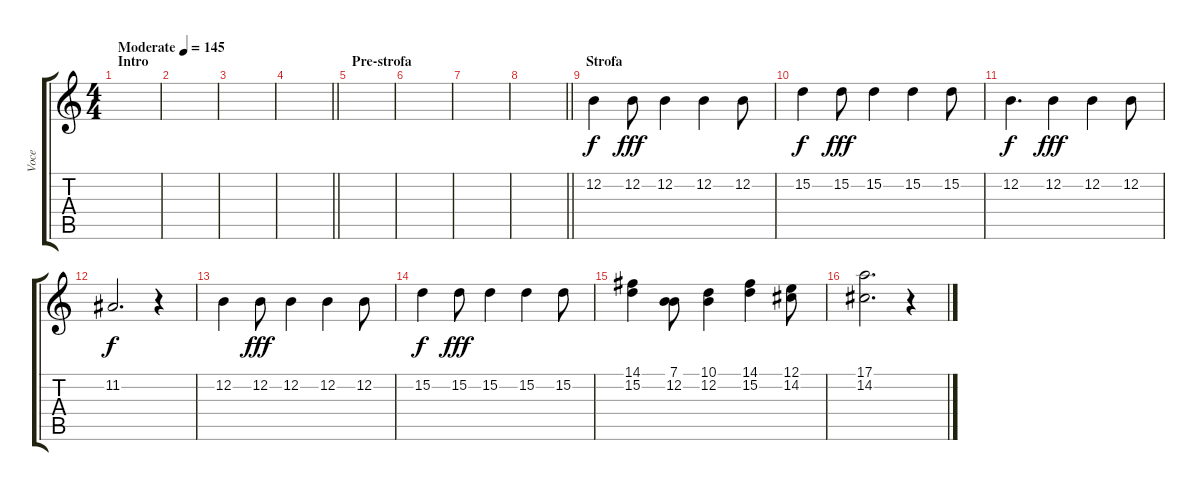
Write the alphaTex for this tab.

\track ("Voce" "Voce") {instrument lead6voice}
\staff {score tabs}
\tuning (E4 B3 G3 D3 A2 E2) {hide}
\ts (4 4)
\section ("" "Intro")
\tempo (145 "Moderate")
\clef g2
\ks c
|
|
|
\barLineRight lightlight
|
\section ("" "Pre-strofa")
|
|
|
\barLineRight lightlight
|
\section ("" "Strofa")
12.2.4 12.2.8{dy fff} 12.2.4 12.2.4 12.2.8 |
15.2.4{dy f} 15.2.8{dy fff} 15.2.4 15.2.4 15.2.8 |
12.2.4{d dy f} 12.2.4{dy fff} 12.2.4 12.2.8 |
11.2.2{d dy f} r.4 |
12.2.4 12.2.8{dy fff} 12.2.4 12.2.4 12.2.8 |
15.2.4{dy f} 15.2.8{dy fff} 15.2.4 15.2.4 15.2.8 |
(14.1 15.2).4 (7.1 12.2).8 (10.1 12.2).4 (14.1 15.2).4 (12.1 14.2).8 |
(17.1 14.2).2{d} r.4
